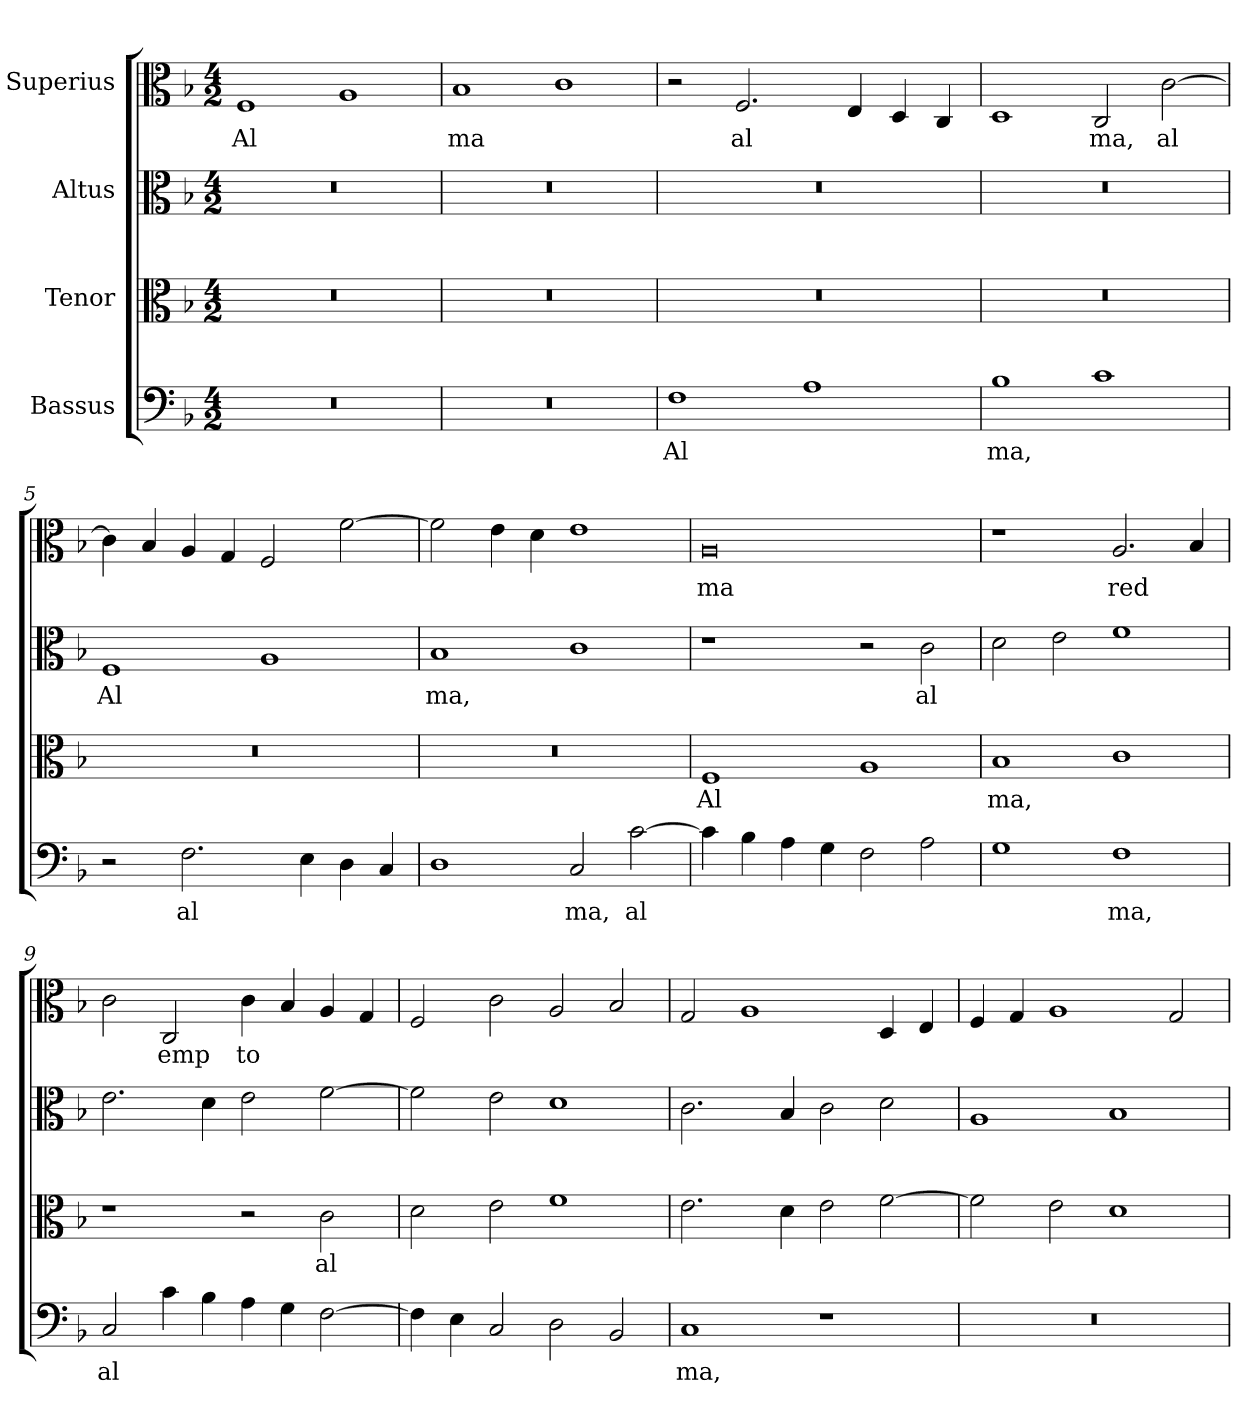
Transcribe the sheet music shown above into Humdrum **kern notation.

**kern	**text	**kern	**text	**kern	**text	**kern	**text
*part4	*part4	*part3	*part3	*part2	*part2	*part1	*part1
*staff4	*staff4	*staff3	*staff3	*staff2	*staff2	*staff1	*staff1
*I"Bassus	*	*I"Tenor	*	*I"Altus	*	*I"Superius	*
*clefF4	*	*clefC3	*	*clefC3	*	*clefC3	*
*k[b-]	*	*k[b-]	*	*k[b-]	*	*k[b-]	*
*F:	*	*F:	*	*F:	*	*F:	*
*M4/2	*	*M4/2	*	*M4/2	*	*M4/2	*
=1	=1	=1	=1	=1	=1	=1	=1
0r	.	0r	.	0r	.	1F	Al
.	.	.	.	.	.	1A	.
=2	=2	=2	=2	=2	=2	=2	=2
0r	.	0r	.	0r	.	1B-	ma
.	.	.	.	.	.	1c	.
=3	=3	=3	=3	=3	=3	=3	=3
1F	Al	0r	.	0r	.	2r	.
.	.	.	.	.	.	2.F/	al
1A	.	.	.	.	.	.	.
.	.	.	.	.	.	4E/	.
.	.	.	.	.	.	4D/	.
.	.	.	.	.	.	4C/	.
=4	=4	=4	=4	=4	=4	=4	=4
1B-	ma,	0r	.	0r	.	1D	.
1c	.	.	.	.	.	2C/	ma,
.	.	.	.	.	.	[2c\	al
!!LO:LB:g=z
=5	=5	=5	=5	=5	=5	=5	=5
2r	.	0r	.	1F	Al	4c\]	.
.	.	.	.	.	.	4B-/	.
2.F\	al	.	.	.	.	4A/	.
.	.	.	.	.	.	4G/	.
.	.	.	.	1A	.	2F/	.
4E\	.	.	.	.	.	.	.
4D\	.	.	.	.	.	[2f\	.
4C/	.	.	.	.	.	.	.
=6	=6	=6	=6	=6	=6	=6	=6
1D	.	0r	.	1B-	ma,	2f\]	.
.	.	.	.	.	.	4e\	.
.	.	.	.	.	.	4d\	.
2C/	ma,	.	.	1c	.	1e	.
[2c\	al	.	.	.	.	.	.
=7	=7	=7	=7	=7	=7	=7	=7
4c\]	.	1F	Al	1r	.	0A	ma
4B-\	.	.	.	.	.	.	.
4A\	.	.	.	.	.	.	.
4G\	.	.	.	.	.	.	.
2F\	.	1A	.	2r	.	.	.
2A\	.	.	.	2c\	al	.	.
=8	=8	=8	=8	=8	=8	=8	=8
1G	.	1B-	ma,	2d\	.	1r	.
.	.	.	.	2e\	.	.	.
1F	ma,	1c	.	1f	.	2.A/	red
.	.	.	.	.	.	4B-/	.
!!LO:LB:g=z
=9	=9	=9	=9	=9	=9	=9	=9
2C/	al	1r	.	2.e\	.	2c\	.
4c\	.	.	.	.	.	2C/	emp
4B-\	.	.	.	4d\	.	.	.
4A\	.	2r	.	2e\	.	4c\	to
4G\	.	.	.	.	.	4B-/	.
[2F\	.	2c\	al	[2f\	.	4A/	.
.	.	.	.	.	.	4G/	.
=10	=10	=10	=10	=10	=10	=10	=10
4F\]	.	2d\	.	2f\]	.	2F/	.
4E\	.	.	.	.	.	.	.
2C/	.	2e\	.	2e\	.	2c\	.
2D\	.	1f	.	1d	.	2A/	.
2BB-/	.	.	.	.	.	2B-/	.
=11	=11	=11	=11	=11	=11	=11	=11
1C	ma,	2.e\	.	2.c\	.	2G/	.
.	.	.	.	.	.	1A	.
.	.	4d\	.	4B-/	.	.	.
1r	.	2e\	.	2c\	.	.	.
.	.	[2f\	.	2d\	.	4D/	.
.	.	.	.	.	.	4E/	.
=12	=12	=12	=12	=12	=12	=12	=12
0r	.	2f\]	.	1A	.	4F/	.
.	.	.	.	.	.	4G/	.
.	.	2e\	.	.	.	1A	.
.	.	1d	.	1B-	.	.	.
.	.	.	.	.	.	2G/	.
=	=	=	=	=	=	=	=
*-	*-	*-	*-	*-	*-	*-	*-
